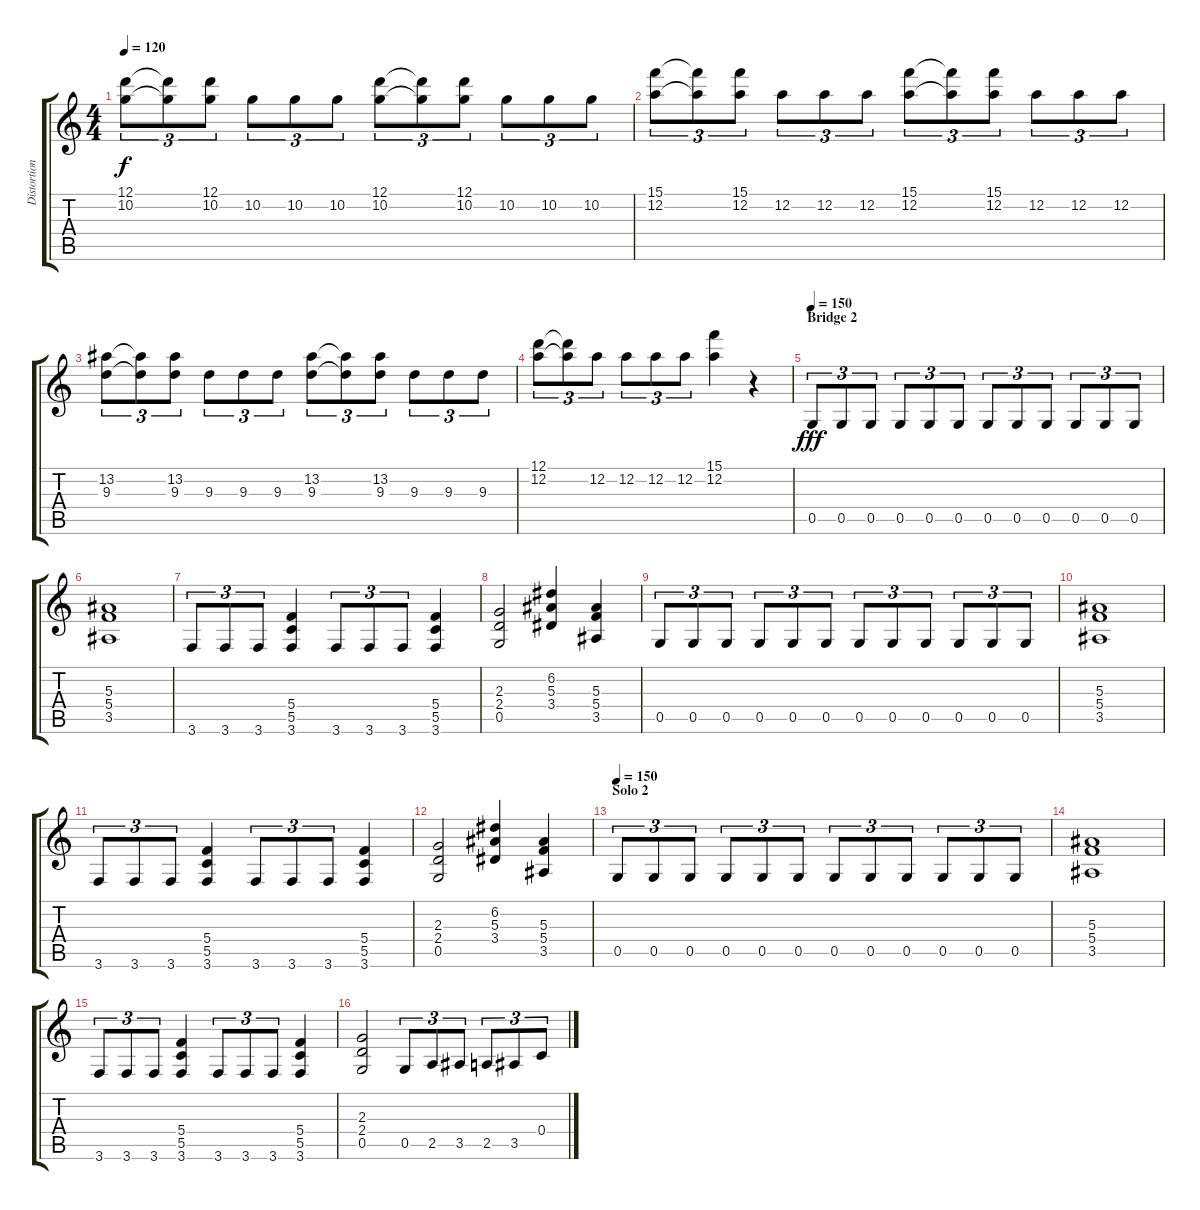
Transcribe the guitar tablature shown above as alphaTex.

\track ("Distortion 1" "Distortion") {instrument distortionguitar}
\staff {score tabs}
\tuning (D4 A3 F3 C3 G2 D2) {hide}
\ts (4 4)
\tempo 120
\clef g2
\ks c
(12.1 10.2).8{tu (3 2) dy f} (12.1{t} 10.2{t}).8{tu (3 2)} (12.1 10.2).8{tu (3 2)} 10.2.8{tu (3 2)} 10.2.8{tu (3 2)} 10.2.8{tu (3 2)} (12.1 10.2).8{tu (3 2)} (12.1{t} 10.2{t}).8{tu (3 2)} (12.1 10.2).8{tu (3 2)} 10.2.8{tu (3 2)} 10.2.8{tu (3 2)} 10.2.8{tu (3 2)} |
(15.1 12.2).8{tu (3 2)} (15.1{t} 12.2{t}).8{tu (3 2)} (15.1 12.2).8{tu (3 2)} 12.2.8{tu (3 2)} 12.2.8{tu (3 2)} 12.2.8{tu (3 2)} (15.1 12.2).8{tu (3 2)} (15.1{t} 12.2{t}).8{tu (3 2)} (15.1 12.2).8{tu (3 2)} 12.2.8{tu (3 2)} 12.2.8{tu (3 2)} 12.2.8{tu (3 2)} |
(13.2 9.3).8{tu (3 2)} (13.2{t} 9.3{t}).8{tu (3 2)} (13.2 9.3).8{tu (3 2)} 9.3.8{tu (3 2)} 9.3.8{tu (3 2)} 9.3.8{tu (3 2)} (13.2 9.3).8{tu (3 2)} (13.2{t} 9.3{t}).8{tu (3 2)} (13.2 9.3).8{tu (3 2)} 9.3.8{tu (3 2)} 9.3.8{tu (3 2)} 9.3.8{tu (3 2)} |
(12.1 12.2).8{tu (3 2)} (12.1{t} 12.2{t}).8{tu (3 2)} 12.2.8{tu (3 2)} 12.2.8{tu (3 2)} 12.2.8{tu (3 2)} 12.2.8{tu (3 2)} (15.1 12.2).4 r.4 |
\section ("" "Bridge 2")
\tempo 150
0.5.8{tu (3 2) dy fff balance 11} 0.5.8{tu (3 2)} 0.5.8{tu (3 2)} 0.5.8{tu (3 2)} 0.5.8{tu (3 2)} 0.5.8{tu (3 2)} 0.5.8{tu (3 2)} 0.5.8{tu (3 2)} 0.5.8{tu (3 2)} 0.5.8{tu (3 2)} 0.5.8{tu (3 2)} 0.5.8{tu (3 2)} |
(5.3 5.4 3.5).1 |
3.6.8{tu (3 2)} 3.6.8{tu (3 2)} 3.6.8{tu (3 2)} (5.4 5.5 3.6).4 3.6.8{tu (3 2)} 3.6.8{tu (3 2)} 3.6.8{tu (3 2)} (5.4 5.5 3.6).4 |
(2.3 2.4 0.5).2 (6.2 5.3 3.4).4 (5.3 5.4 3.5).4 |
0.5.8{tu (3 2)} 0.5.8{tu (3 2)} 0.5.8{tu (3 2)} 0.5.8{tu (3 2)} 0.5.8{tu (3 2)} 0.5.8{tu (3 2)} 0.5.8{tu (3 2)} 0.5.8{tu (3 2)} 0.5.8{tu (3 2)} 0.5.8{tu (3 2)} 0.5.8{tu (3 2)} 0.5.8{tu (3 2)} |
(5.3 5.4 3.5).1 |
3.6.8{tu (3 2)} 3.6.8{tu (3 2)} 3.6.8{tu (3 2)} (5.4 5.5 3.6).4 3.6.8{tu (3 2)} 3.6.8{tu (3 2)} 3.6.8{tu (3 2)} (5.4 5.5 3.6).4 |
(2.3 2.4 0.5).2 (6.2 5.3 3.4).4 (5.3 5.4 3.5).4 |
\section ("" "Solo 2")
\tempo 150
0.5.8{tu (3 2) volume 10} 0.5.8{tu (3 2)} 0.5.8{tu (3 2)} 0.5.8{tu (3 2)} 0.5.8{tu (3 2)} 0.5.8{tu (3 2)} 0.5.8{tu (3 2)} 0.5.8{tu (3 2)} 0.5.8{tu (3 2)} 0.5.8{tu (3 2)} 0.5.8{tu (3 2)} 0.5.8{tu (3 2)} |
(5.3 5.4 3.5).1 |
3.6.8{tu (3 2)} 3.6.8{tu (3 2)} 3.6.8{tu (3 2)} (5.4 5.5 3.6).4 3.6.8{tu (3 2)} 3.6.8{tu (3 2)} 3.6.8{tu (3 2)} (5.4 5.5 3.6).4 |
(2.3 2.4 0.5).2 0.5.8{tu (3 2) volume 16} 2.5.8{tu (3 2)} 3.5.8{tu (3 2)} 2.5.8{tu (3 2)} 3.5.8{tu (3 2)} 0.4.8{tu (3 2)}
